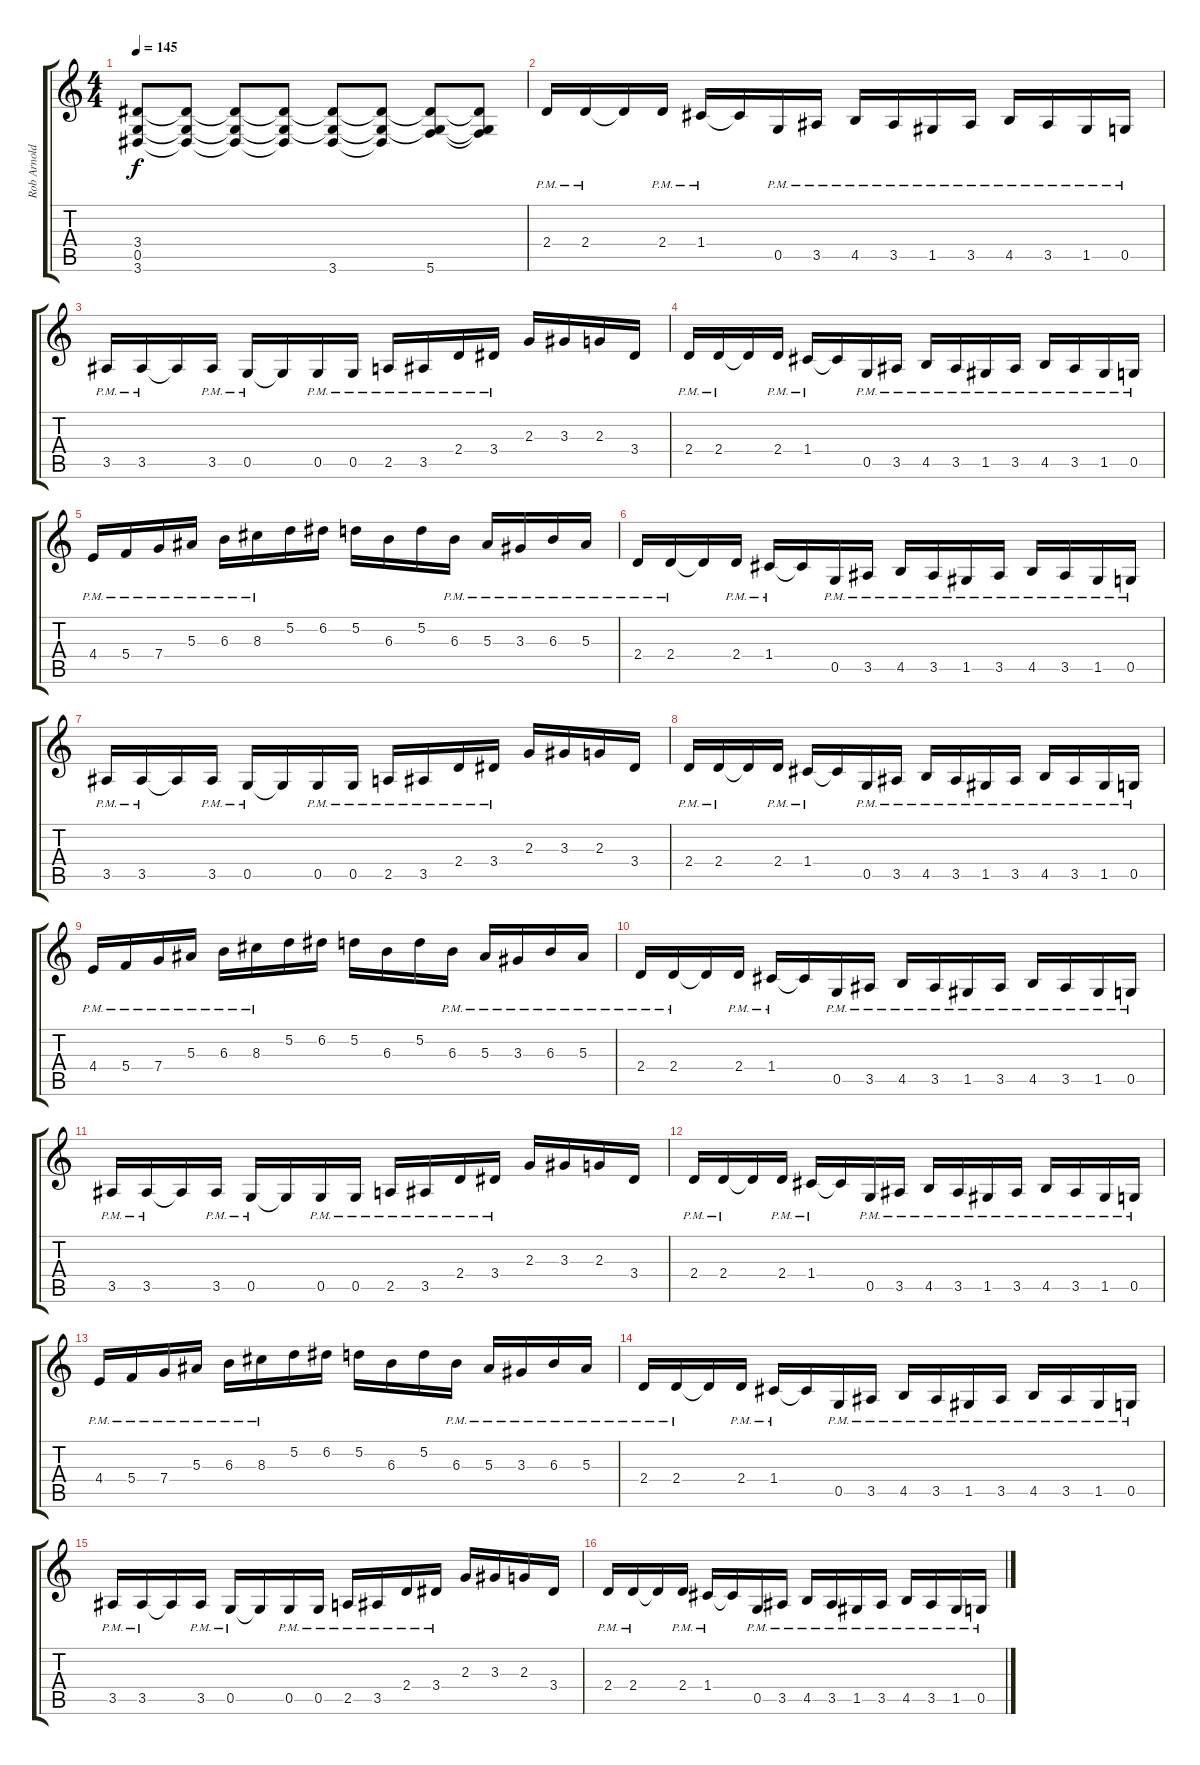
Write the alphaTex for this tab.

\track ("Rob Arnold" "Rob Arnold") {instrument distortionguitar}
\staff {score tabs}
\tuning (D4 A3 F3 C3 G2 C2) {hide}
\ts (4 4)
\tempo 145
\clef g2
\ks c
(3.4 0.5{t} 3.6{t}).8{dy f} (3.4{t} 0.5{t} 3.6{t}).8 (3.4{t} 0.5{t} 3.6{t}).8 (3.4{t} 0.5{t} 3.6{t}).8 (3.4{t} 0.5{t} 3.6).8 (3.4{t} 0.5{t} 3.6{t}).8 (3.4{t} 0.5{t} 5.6).8 (3.4{t} 0.5{t} 5.6{t}).8 |
2.4{pm}.16 2.4{pm}.16 2.4{t}.16 2.4{pm}.16 1.4{pm}.16 1.4{t}.16 0.5{pm}.16 3.5{pm}.16 4.5{pm}.16 3.5{pm}.16 1.5{pm}.16 3.5{pm}.16 4.5{pm}.16 3.5{pm}.16 1.5{pm}.16 0.5{pm}.16 |
3.5{pm}.16 3.5{pm}.16 3.5{t}.16 3.5{pm}.16 0.5{pm}.16 0.5{t}.16 0.5{pm}.16 0.5{pm}.16 2.5{pm}.16 3.5{pm}.16 2.4{pm}.16 3.4{pm}.16 2.3.16 3.3.16 2.3.16 3.4.16 |
2.4{pm}.16 2.4{pm}.16 2.4{t}.16 2.4{pm}.16 1.4{pm}.16 1.4{t}.16 0.5{pm}.16 3.5{pm}.16 4.5{pm}.16 3.5{pm}.16 1.5{pm}.16 3.5{pm}.16 4.5{pm}.16 3.5{pm}.16 1.5{pm}.16 0.5{pm}.16 |
4.4{pm}.16 5.4{pm}.16 7.4{pm}.16 5.3{pm}.16 6.3{pm}.16 8.3{pm}.16 5.2.16 6.2.16 5.2.16 6.3.16 5.2.16 6.3{pm}.16 5.3{pm}.16 3.3{pm}.16 6.3{pm}.16 5.3{pm}.16 |
2.4{pm}.16 2.4{pm}.16 2.4{t}.16 2.4{pm}.16 1.4{pm}.16 1.4{t}.16 0.5{pm}.16 3.5{pm}.16 4.5{pm}.16 3.5{pm}.16 1.5{pm}.16 3.5{pm}.16 4.5{pm}.16 3.5{pm}.16 1.5{pm}.16 0.5{pm}.16 |
3.5{pm}.16 3.5{pm}.16 3.5{t}.16 3.5{pm}.16 0.5{pm}.16 0.5{t}.16 0.5{pm}.16 0.5{pm}.16 2.5{pm}.16 3.5{pm}.16 2.4{pm}.16 3.4{pm}.16 2.3.16 3.3.16 2.3.16 3.4.16 |
2.4{pm}.16 2.4{pm}.16 2.4{t}.16 2.4{pm}.16 1.4{pm}.16 1.4{t}.16 0.5{pm}.16 3.5{pm}.16 4.5{pm}.16 3.5{pm}.16 1.5{pm}.16 3.5{pm}.16 4.5{pm}.16 3.5{pm}.16 1.5{pm}.16 0.5{pm}.16 |
4.4{pm}.16 5.4{pm}.16 7.4{pm}.16 5.3{pm}.16 6.3{pm}.16 8.3{pm}.16 5.2.16 6.2.16 5.2.16 6.3.16 5.2.16 6.3{pm}.16 5.3{pm}.16 3.3{pm}.16 6.3{pm}.16 5.3{pm}.16 |
2.4{pm}.16 2.4{pm}.16 2.4{t}.16 2.4{pm}.16 1.4{pm}.16 1.4{t}.16 0.5{pm}.16 3.5{pm}.16 4.5{pm}.16 3.5{pm}.16 1.5{pm}.16 3.5{pm}.16 4.5{pm}.16 3.5{pm}.16 1.5{pm}.16 0.5{pm}.16 |
3.5{pm}.16 3.5{pm}.16 3.5{t}.16 3.5{pm}.16 0.5{pm}.16 0.5{t}.16 0.5{pm}.16 0.5{pm}.16 2.5{pm}.16 3.5{pm}.16 2.4{pm}.16 3.4{pm}.16 2.3.16 3.3.16 2.3.16 3.4.16 |
2.4{pm}.16 2.4{pm}.16 2.4{t}.16 2.4{pm}.16 1.4{pm}.16 1.4{t}.16 0.5{pm}.16 3.5{pm}.16 4.5{pm}.16 3.5{pm}.16 1.5{pm}.16 3.5{pm}.16 4.5{pm}.16 3.5{pm}.16 1.5{pm}.16 0.5{pm}.16 |
4.4{pm}.16 5.4{pm}.16 7.4{pm}.16 5.3{pm}.16 6.3{pm}.16 8.3{pm}.16 5.2.16 6.2.16 5.2.16 6.3.16 5.2.16 6.3{pm}.16 5.3{pm}.16 3.3{pm}.16 6.3{pm}.16 5.3{pm}.16 |
2.4{pm}.16 2.4{pm}.16 2.4{t}.16 2.4{pm}.16 1.4{pm}.16 1.4{t}.16 0.5{pm}.16 3.5{pm}.16 4.5{pm}.16 3.5{pm}.16 1.5{pm}.16 3.5{pm}.16 4.5{pm}.16 3.5{pm}.16 1.5{pm}.16 0.5{pm}.16 |
3.5{pm}.16 3.5{pm}.16 3.5{t}.16 3.5{pm}.16 0.5{pm}.16 0.5{t}.16 0.5{pm}.16 0.5{pm}.16 2.5{pm}.16 3.5{pm}.16 2.4{pm}.16 3.4{pm}.16 2.3.16 3.3.16 2.3.16 3.4.16 |
2.4{pm}.16 2.4{pm}.16 2.4{t}.16 2.4{pm}.16 1.4{pm}.16 1.4{t}.16 0.5{pm}.16 3.5{pm}.16 4.5{pm}.16 3.5{pm}.16 1.5{pm}.16 3.5{pm}.16 4.5{pm}.16 3.5{pm}.16 1.5{pm}.16 0.5{pm}.16
